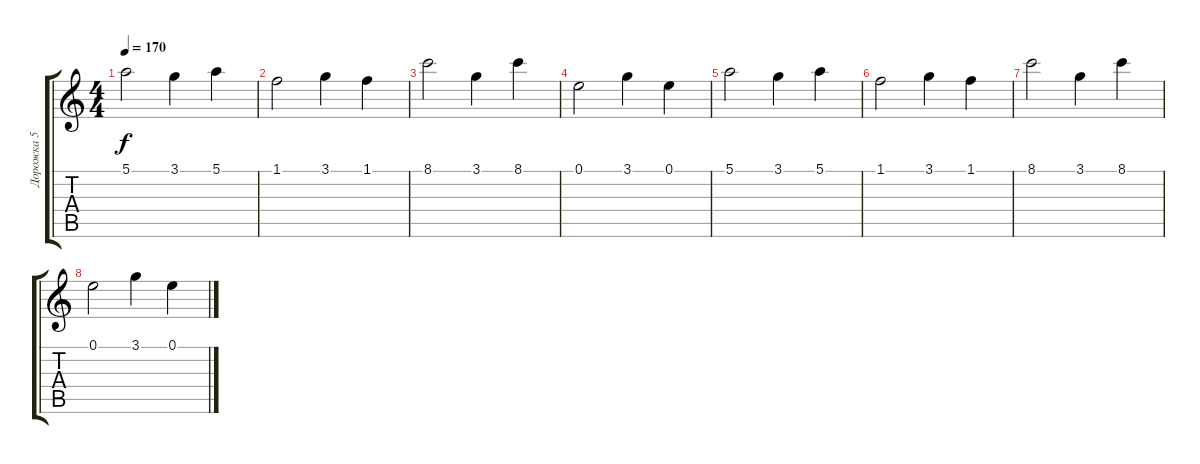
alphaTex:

\track ("Дорожка 5" "Дорожка 5") {instrument overdrivenguitar}
\staff {score tabs}
\tuning (E4 B3 G3 D3 A2 E2) {hide}
\ts (4 4)
\tempo 170
\clef g2
\ks c
5.1.2{dy f} 3.1.4 5.1.4 |
1.1.2 3.1.4 1.1.4 |
8.1.2 3.1.4 8.1.4 |
0.1.2 3.1.4 0.1.4 |
5.1.2 3.1.4 5.1.4 |
1.1.2 3.1.4 1.1.4 |
8.1.2 3.1.4 8.1.4 |
0.1.2 3.1.4 0.1.4
